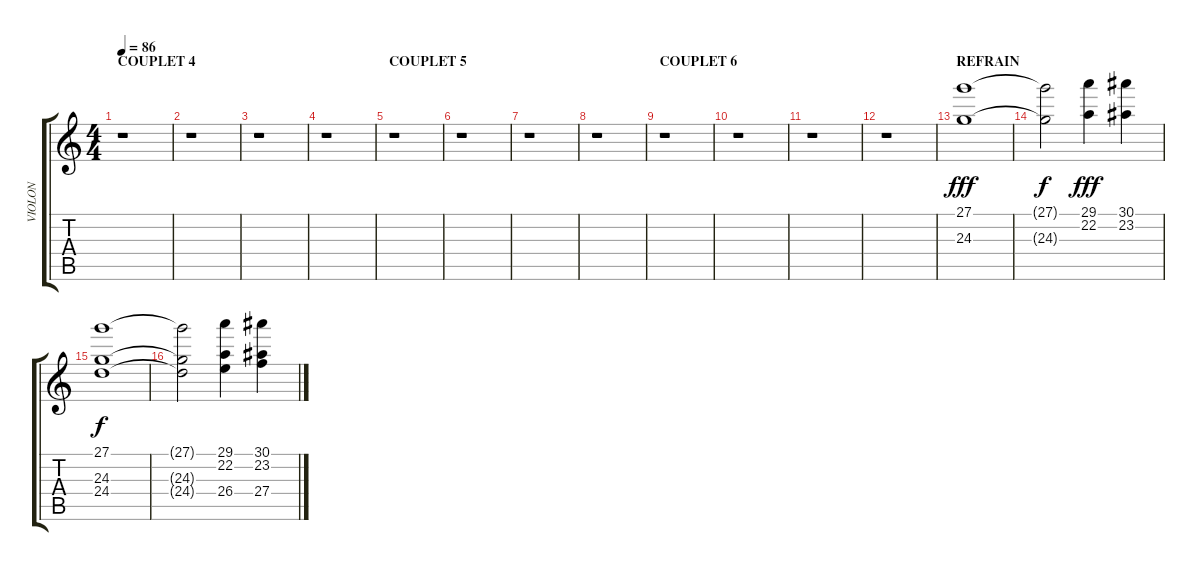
\track ("VIOLON" "VIOLON") {instrument stringensemble1}
\staff {score tabs}
\tuning (E4 B3 G3 D3 A2 E2) {hide}
\ts (4 4)
\section ("" "COUPLET 4")
\tempo 86
\clef g2
\ks c
r.1{dy f} |
r.1 |
r.1 |
r.1 |
\section ("" "COUPLET 5")
r.1 |
r.1 |
r.1 |
r.1 |
\section ("" "COUPLET 6")
r.1 |
r.1 |
r.1 |
r.1 |
\section ("" "REFRAIN")
(27.1 24.3).1{dy fff} |
(27.1{t} 24.3{t}).2{dy f} (29.1 22.2).4{dy fff} (30.1 23.2).4 |
(27.1 24.3 24.4).1{dy f} |
(27.1{t} 24.3{t} 24.4{t}).2 (29.1 22.2 26.4).4 (30.1 23.2 27.4).4
